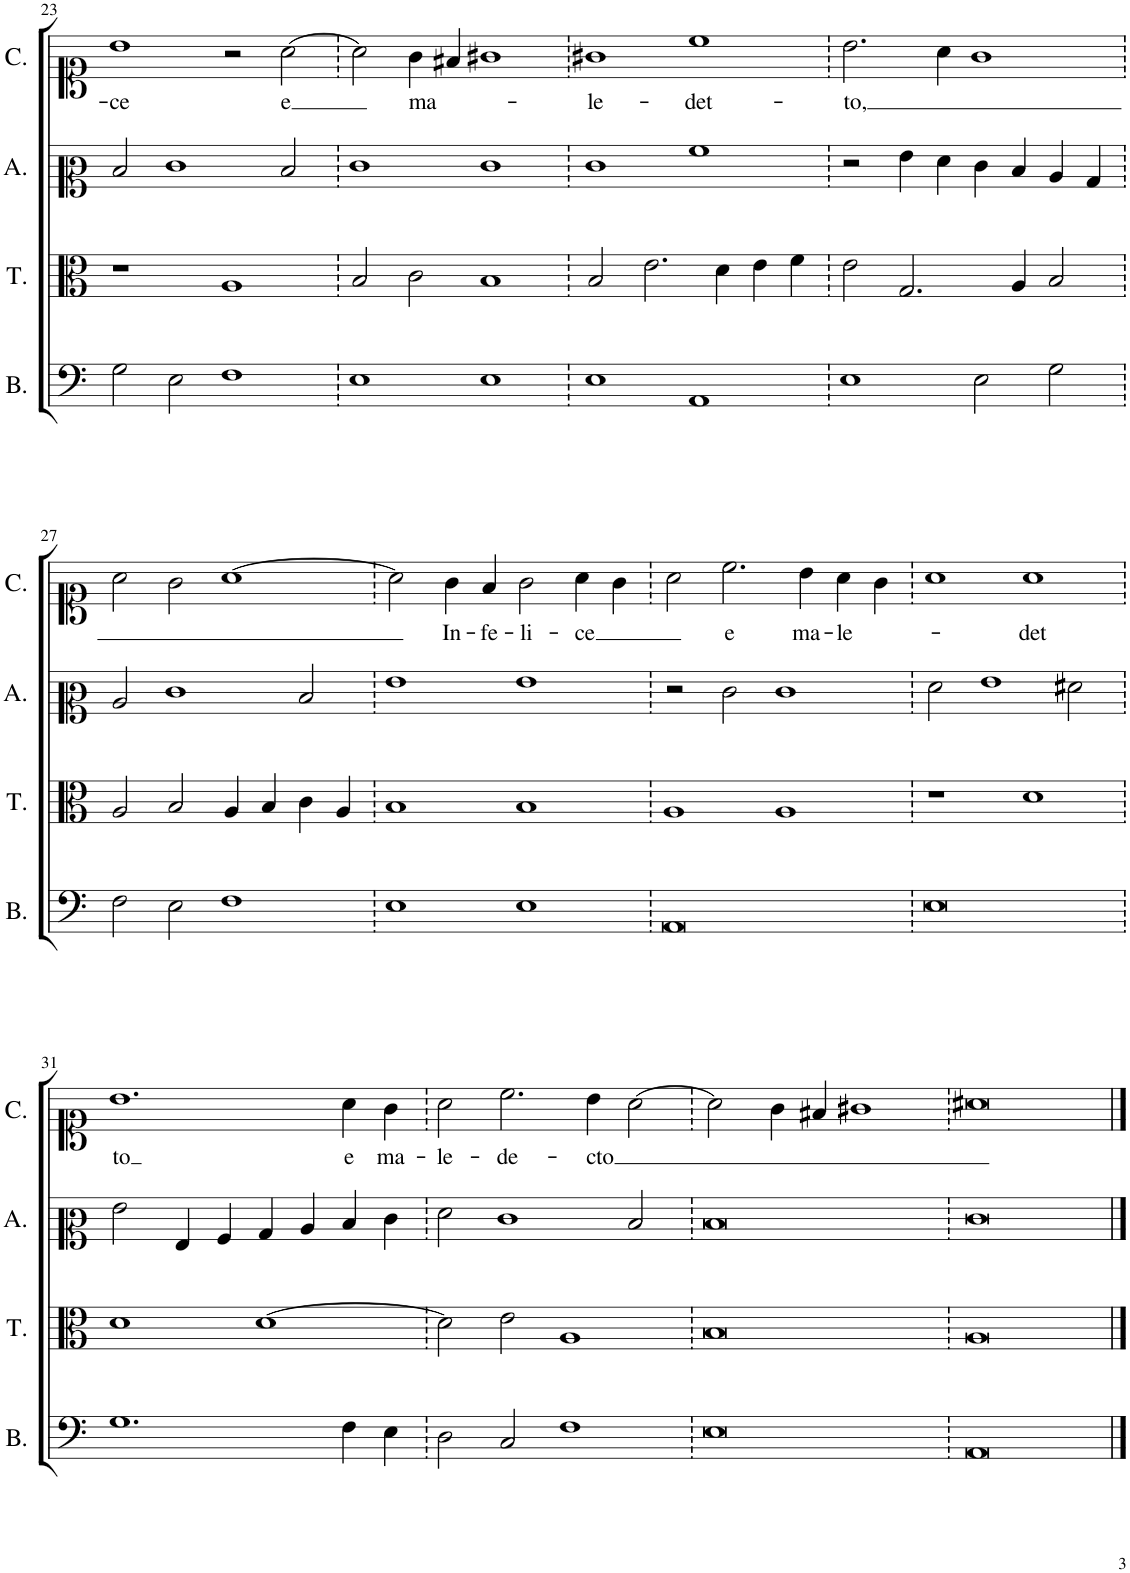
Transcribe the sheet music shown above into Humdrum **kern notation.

**kern	**kern	**kern	**kern	**text
*part4	*part3	*part2	*part1	*part1
*staff4	*staff3	*staff2	*staff1	*staff1
*I"Bassus	*I"Tenor	*I"Altus	*I"Cantus	*
*I'B.	*I'T.	*I'A.	*I'C.	*
!!LO:PB:g=z
*clefF4	*clefC3	*clefC2	*clefC1	*
*k[]	*k[]	*k[]	*k[]	*
*M8/4	*M8/4	*M8/4	*M8/4	*
=23	=23	=23	=23	=23
!	!	!	!	!LO:LY:b
2G\	1r	2d/	1b	-ce
2E\	.	1e	.	.
1F	1A	.	2r	.
!	!	!	!	!LO:LY:b
.	.	2d/	[2a\	-e
=24	=24	=24	=24	=24
1E	2B/	1e	2a\]	.
!	!	!	!	!LO:LY:b
.	2c\	.	4g\	ma-
.	.	.	4f#X/	.
1E	1B	1e	1g#X	.
=25	=25	=25	=25	=25
!	!	!	!	!LO:LY:b
1E	2B/	1e	1g#X	-le-
.	2.e\	.	.	.
!	!	!	!	!LO:LY:b
1AA	.	1a	1cc	-det-
.	4d\	.	.	.
.	4e\	.	.	.
.	4f\	.	.	.
=26	=26	=26	=26	=26
!	!	!	!	!LO:LY:b
1E	2e\	2r	2.b\	-to,
.	2.G/	4g\	.	.
.	.	4f\	4a\	.
2E\	.	4e\	1g	.
.	4A/	4d/	.	.
2G\	2B/	4c/	.	.
.	.	4B/	.	.
!!LO:LB:g=z
=27	=27	=27	=27	=27
2F\	2A/	2c/	2a\	.
2E\	2B/	1e	2g\	.
1F	4A/	.	[1a	.
.	4B/	.	.	.
.	4c\	2d/	.	.
.	4A/	.	.	.
=28	=28	=28	=28	=28
1E	1B	1g	2a\]	.
!	!	!	!	!LO:LY:b
.	.	.	4g\	In-
!	!	!	!	!LO:LY:b
.	.	.	4f/	-fe-
!	!	!	!	!LO:LY:b
1E	1B	1g	2g\	-li-
!	!	!	!	!LO:LY:b
.	.	.	4a\	-ce
.	.	.	4g\	.
=29	=29	=29	=29	=29
0AA	1A	2r	2a\	.
!	!	!	!	!LO:LY:b
.	.	2e\	2.cc\	e
.	1A	1e	.	.
!	!	!	!	!LO:LY:b
.	.	.	4b\	ma-
!	!	!	!	!LO:LY:b
.	.	.	4a\	-le-
.	.	.	4g\	.
=30	=30	=30	=30	=30
0E	1r	2f\	1a	.
.	.	1g	.	.
!	!	!	!	!LO:LY:b
.	1d	.	1a	-det
.	.	2f#X\	.	.
!!LO:LB:g=z
=31	=31	=31	=31	=31
!	!	!	!	!LO:LY:b
1.G	1d	2g\	1.b	-to
.	.	4G/	.	.
.	.	4A/	.	.
.	[1d	4B/	.	.
.	.	4c/	.	.
!	!	!	!	!LO:LY:b
4F\	.	4d/	4a\	e
!	!	!	!	!LO:LY:b
4E\	.	4e\	4g\	ma-
=32	=32	=32	=32	=32
!	!	!	!	!LO:LY:b
2D\	2d\]	2f\	2a\	-le-
!	!	!	!	!LO:LY:b
2C/	2e\	1e	2.cc\	-de-
1F	1A	.	.	.
!	!	!	!	!LO:LY:b
.	.	.	4b\	-cto
.	.	2d/	[2a\	.
=33	=33	=33	=33	=33
0E	0B	0d	2a\]	.
.	.	.	4g\	.
.	.	.	4f#X/	.
.	.	.	1g#X	.
=34	=34	=34	=34	=34
0AA	0A	0e	0a#X	.
==	==	==	==	==
*-	*-	*-	*-	*-
